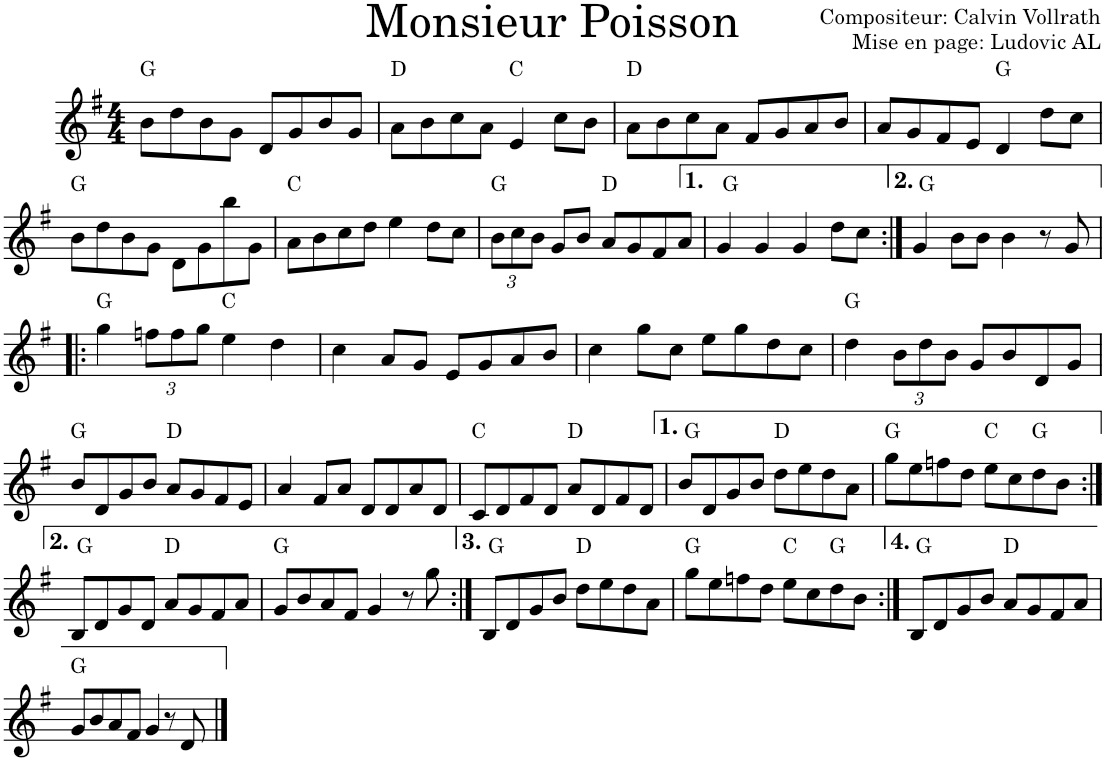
**kern	**harte
*part1	*part1
*staff1	*
*I"Voice	*
*I'V	*
*clefG2	*
*k[f#]	*
*M4/4	*
=1	=1
8b\L	G:maj
8dd\	.
8b\	.
8g\J	.
8d/L	.
8g/	.
8b/	.
8g/J	.
=2	=2
8a\L	D:maj
8b\	.
8cc\	.
8a\J	.
4e/	C:maj
8cc\L	.
8b\J	.
=3	=3
8a\L	D:maj
8b\	.
8cc\	.
8a\J	.
8f#/L	.
8g/	.
8a/	.
8b/J	.
=4	=4
8a/L	.
8g/	.
8f#/	.
8e/J	.
4d/	G:maj
8dd\L	.
8cc\J	.
!!LO:LB:g=z
=5	=5
8b\L	G:maj
8dd\	.
8b\	.
8g\J	.
8d\L	.
8g\	.
8bb\	.
8g\J	.
=6	=6
8a\L	C:maj
8b\	.
8cc\	.
8dd\J	.
4ee\	.
8dd\L	.
8cc\J	.
=7	=7
*Xbrackettup	*
12b\L	G:maj
12cc\	.
12b\J	.
8g/L	.
8b/J	.
8a/L	D:maj
8g/	.
8f#/	.
8a/J	.
=8	=8
4g/	G:maj
4g/	.
4g/	.
8dd\L	.
8cc\J	.
=9:|!	=9:|!
4g/	G:maj
8b\L	.
8b\J	.
4b\	.
8r	.
8g/	.
!!LO:LB:g=z
=10!|:	=10!|:
4gg\	G:maj
12ffn\L	.
12ff\	.
12gg\J	.
4ee\	C:maj
4dd\	.
=11	=11
4cc\	.
8a/L	.
8g/J	.
8e/L	.
8g/	.
8a/	.
8b/J	.
=12	=12
4cc\	.
8gg\L	.
8cc\J	.
8ee\L	.
8gg\	.
8dd\	.
8cc\J	.
=13	=13
4dd\	G:maj
12b\L	.
12dd\	.
12b\J	.
8g/L	.
8b/	.
8d/	.
8g/J	.
!!LO:LB:g=z
=14	=14
8b/L	G:maj
8d/	.
8g/	.
8b/J	.
8a/L	D:maj
8g/	.
8f#/	.
8e/J	.
=15	=15
4a/	.
8f#/L	.
8a/J	.
8d/L	.
8d/	.
8a/	.
8d/J	.
=16	=16
8c/L	C:maj
8d/	.
8f#/	.
8d/J	.
8a/L	D:maj
8d/	.
8f#/	.
8d/J	.
=17	=17
8b/L	G:maj
8d/	.
8g/	.
8b/J	.
8dd\L	D:maj
8ee\	.
8dd\	.
8a\J	.
=18	=18
8gg\L	G:maj
8ee\	.
8ffn\	.
8dd\J	.
8ee\L	C:maj
8cc\	.
8dd\	G:maj
8b\J	.
!!LO:LB:g=z
=19:|!	=19:|!
8B/L	G:maj
8d/	.
8g/	.
8d/J	.
8a/L	D:maj
8g/	.
8f#/	.
8a/J	.
=20	=20
8g/L	G:maj
8b/	.
8a/	.
8f#/J	.
4g/	.
8r	.
8gg\	.
=21:|!	=21:|!
8B/L	G:maj
8d/	.
8g/	.
8b/J	.
8dd\L	D:maj
8ee\	.
8dd\	.
8a\J	.
=22	=22
8gg\L	G:maj
8ee\	.
8ffn\	.
8dd\J	.
8ee\L	C:maj
8cc\	.
8dd\	G:maj
8b\J	.
=23:|!	=23:|!
8B/L	G:maj
8d/	.
8g/	.
8b/J	.
8a/L	D:maj
8g/	.
8f#/	.
8a/J	.
!!LO:LB:g=z
=24	=24
8g/L	G:maj
8b/	.
8a/	.
8f#/J	.
4g/	.
8r	.
8d/	.
==	==
*-	*-
